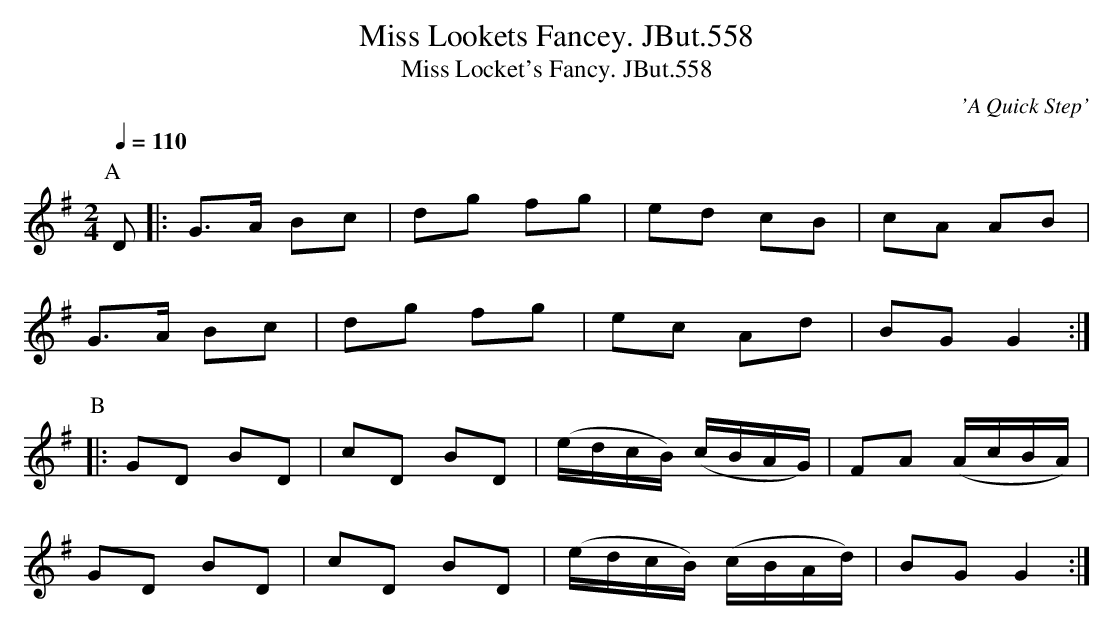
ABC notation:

X:1
T:Miss Lookets Fancey. JBut.558
T:Miss Locket's Fancy. JBut.558
C:'A Quick Step'
M:2/4
Q:1/4=110
L:1/8
K:G
P:A
D |: G>A Bc | dg fg | ed cB | cA AB |
G>A Bc | dg fg | ec Ad | BGG2:|
P:B
|: GD BD | cD BD | (e/d/c/B/) (c/B/A/G/) | FA (A/c/B/A/) |
GD BD | cD BD | (e/d/c/B/) (c/B/A/d/) | BGG2:|
